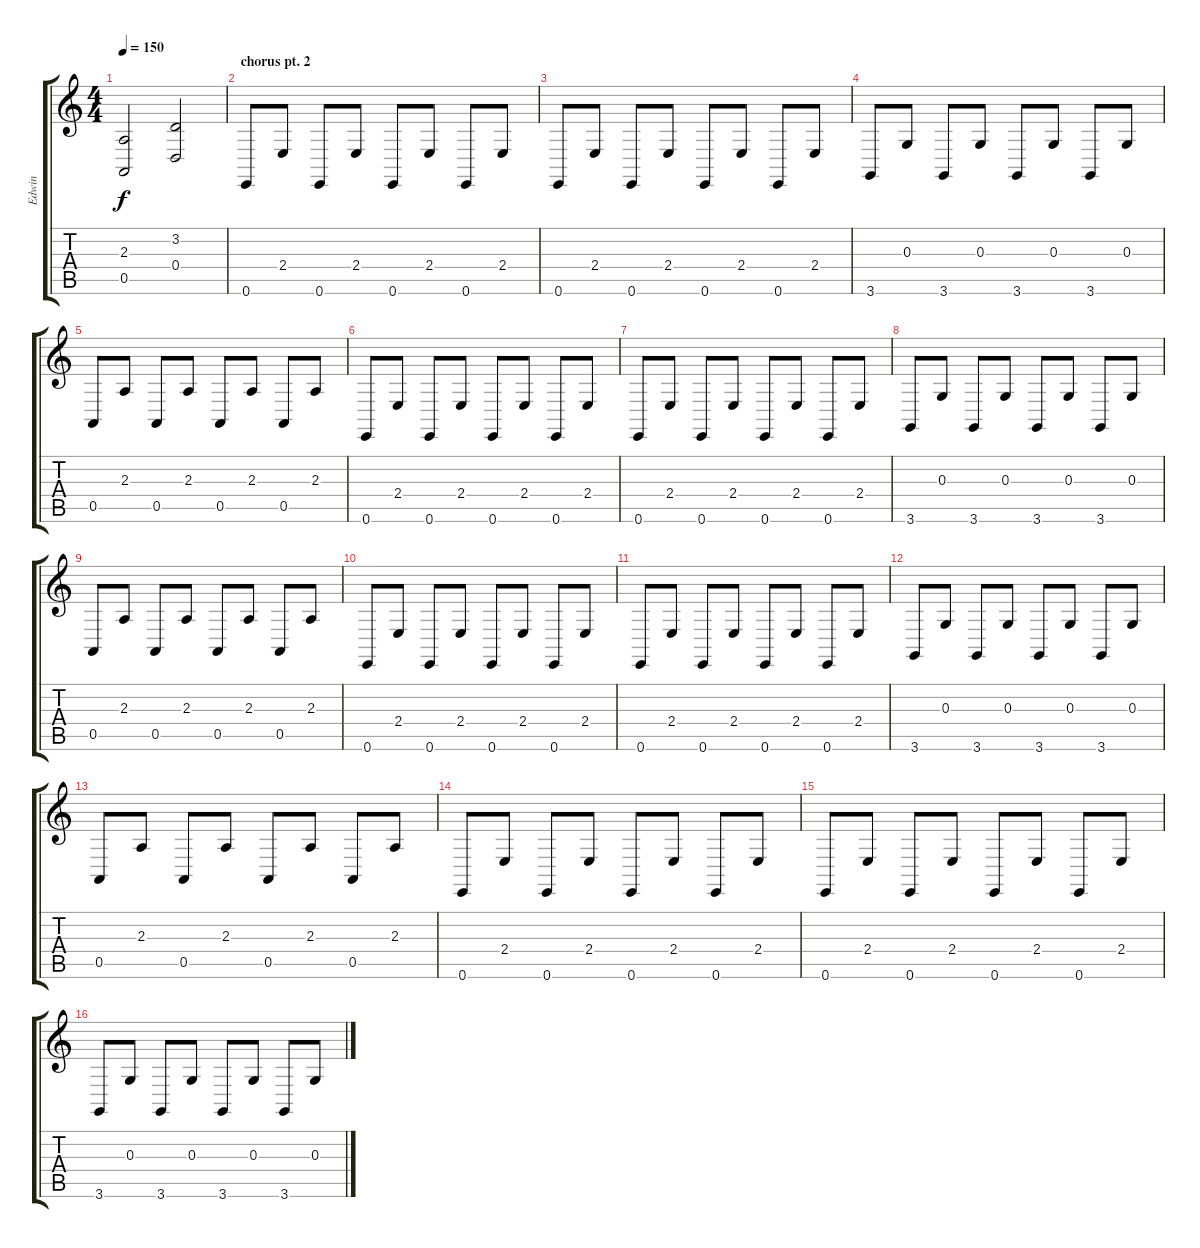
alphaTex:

\track ("Edwin" "Edwin") {instrument pad3polysynth}
\staff {score tabs}
\tuning (E4 B3 G3 D3 A2 E2) {hide}
\ts (4 4)
\tempo 150
\clef g2
\ks c
(2.3 0.5).2{dy f} (3.2 0.4).2 |
\section ("" "chorus pt. 2")
0.6.8 2.4.8 0.6.8 2.4.8 0.6.8 2.4.8 0.6.8 2.4.8 |
0.6.8 2.4.8 0.6.8 2.4.8 0.6.8 2.4.8 0.6.8 2.4.8 |
3.6.8 0.3.8 3.6.8 0.3.8 3.6.8 0.3.8 3.6.8 0.3.8 |
0.5.8 2.3.8 0.5.8 2.3.8 0.5.8 2.3.8 0.5.8 2.3.8 |
0.6.8 2.4.8 0.6.8 2.4.8 0.6.8 2.4.8 0.6.8 2.4.8 |
0.6.8 2.4.8 0.6.8 2.4.8 0.6.8 2.4.8 0.6.8 2.4.8 |
3.6.8 0.3.8 3.6.8 0.3.8 3.6.8 0.3.8 3.6.8 0.3.8 |
0.5.8 2.3.8 0.5.8 2.3.8 0.5.8 2.3.8 0.5.8 2.3.8 |
0.6.8 2.4.8 0.6.8 2.4.8 0.6.8 2.4.8 0.6.8 2.4.8 |
0.6.8 2.4.8 0.6.8 2.4.8 0.6.8 2.4.8 0.6.8 2.4.8 |
3.6.8 0.3.8 3.6.8 0.3.8 3.6.8 0.3.8 3.6.8 0.3.8 |
0.5.8 2.3.8 0.5.8 2.3.8 0.5.8 2.3.8 0.5.8 2.3.8 |
0.6.8 2.4.8 0.6.8 2.4.8 0.6.8 2.4.8 0.6.8 2.4.8 |
0.6.8 2.4.8 0.6.8 2.4.8 0.6.8 2.4.8 0.6.8 2.4.8 |
3.6.8 0.3.8 3.6.8 0.3.8 3.6.8 0.3.8 3.6.8 0.3.8
